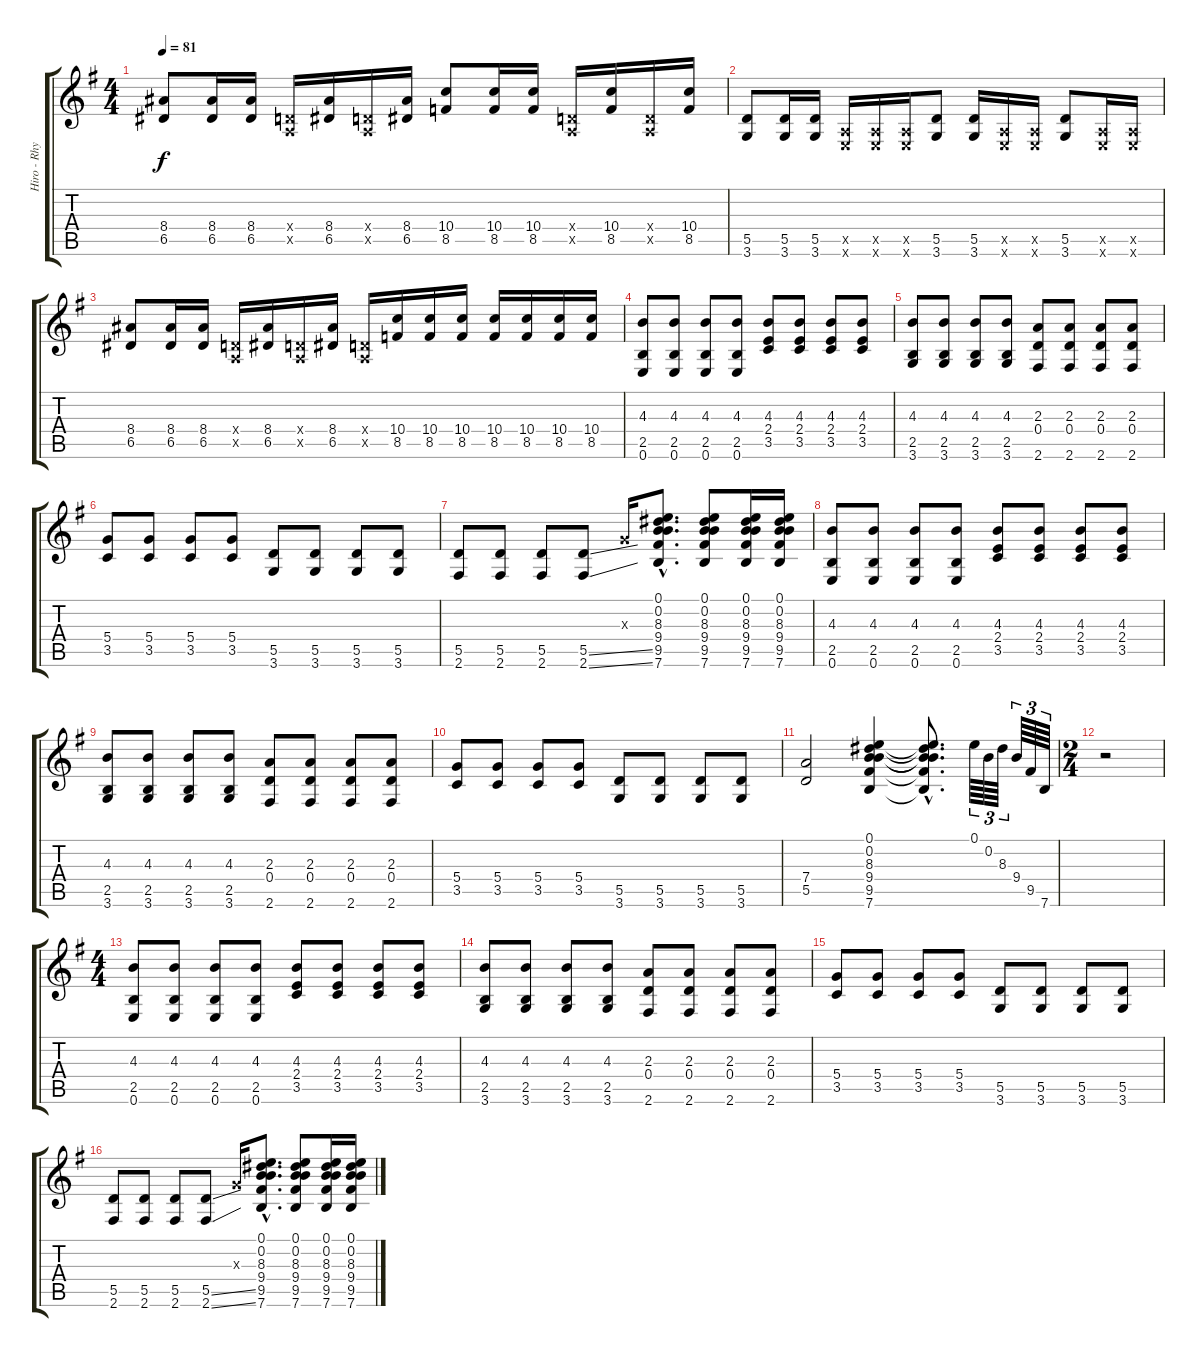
\track ("Hiro - Rhythm Guitar" "Hiro - Rhy") {instrument electricguitarclean}
\staff {score tabs}
\tuning (E4 B3 G3 D3 A2 E2) {hide}
\ts (4 4)
\tempo 81
\clef g2
\ks g
(8.4 6.5).8{dy f} (8.4 6.5).16 (8.4 6.5).16 (0.4{x} 0.5{x}).16 (8.4 6.5).16 (0.4{x} 0.5{x}).16 (8.4 6.5).16 (10.4 8.5).8 (10.4 8.5).16 (10.4 8.5).16 (0.4{x} 0.5{x}).16 (10.4 8.5).16 (0.4{x} 0.5{x}).16 (10.4 8.5).16 |
(5.5 3.6).8 (5.5 3.6).16 (5.5 3.6).16 (0.5{x} 0.6{x}).16 (0.5{x} 0.6{x}).16 (0.5{x} 0.6{x}).16 (5.5 3.6).8 (5.5 3.6).16 (0.5{x} 0.6{x}).16 (0.5{x} 0.6{x}).16 (5.5 3.6).8 (0.5{x} 0.6{x}).16 (0.5{x} 0.6{x}).16 |
(8.4 6.5).8 (8.4 6.5).16 (8.4 6.5).16 (0.4{x} 0.5{x}).16 (8.4 6.5).16 (0.4{x} 0.5{x}).16 (8.4 6.5).16 (0.4{x} 0.5{x}).16 (10.4 8.5).16 (10.4 8.5).16 (10.4 8.5).16 (10.4 8.5).16 (10.4 8.5).16 (10.4 8.5).16 (10.4 8.5).16 |
(4.3 2.5 0.6).8 (4.3 2.5 0.6).8 (4.3 2.5 0.6).8 (4.3 2.5 0.6).8 (4.3 2.4 3.5).8 (4.3 2.4 3.5).8 (4.3 2.4 3.5).8 (4.3 2.4 3.5).8 |
(4.3 2.5 3.6).8 (4.3 2.5 3.6).8 (4.3 2.5 3.6).8 (4.3 2.5 3.6).8 (2.3 0.4 2.6).8 (2.3 0.4 2.6).8 (2.3 0.4 2.6).8 (2.3 0.4 2.6).8 |
(5.4 3.5).8 (5.4 3.5).8 (5.4 3.5).8 (5.4 3.5).8 (5.5 3.6).8 (5.5 3.6).8 (5.5 3.6).8 (5.5 3.6).8 |
(5.5 2.6).8 (5.5 2.6).8 (5.5 2.6).8 (5.5{ss} 2.6{ss}).8 0.3{x}.16 (0.1{hac} 0.2{hac} 8.3{hac} 9.4{hac} 9.5{hac} 7.6{hac}).8{d} (0.1 0.2 8.3 9.4 9.5 7.6).8 (0.1 0.2 8.3 9.4 9.5 7.6).16 (0.1 0.2 8.3 9.4 9.5 7.6).16 |
(4.3 2.5 0.6).8 (4.3 2.5 0.6).8 (4.3 2.5 0.6).8 (4.3 2.5 0.6).8 (4.3 2.4 3.5).8 (4.3 2.4 3.5).8 (4.3 2.4 3.5).8 (4.3 2.4 3.5).8 |
(4.3 2.5 3.6).8 (4.3 2.5 3.6).8 (4.3 2.5 3.6).8 (4.3 2.5 3.6).8 (2.3 0.4 2.6).8 (2.3 0.4 2.6).8 (2.3 0.4 2.6).8 (2.3 0.4 2.6).8 |
(5.4 3.5).8 (5.4 3.5).8 (5.4 3.5).8 (5.4 3.5).8 (5.5 3.6).8 (5.5 3.6).8 (5.5 3.6).8 (5.5 3.6).8 |
(7.4 5.5).2 (0.1 0.2 8.3 9.4 9.5 7.6).4 (0.1{hac t} 0.2{hac t} 8.3{hac t} 9.4{hac t} 9.5{hac t} 7.6{hac t}).8{d} 0.1.64{tu (3 2)} 0.2.64{tu (3 2)} 8.3.64{tu (3 2)} 9.4.64{tu (3 2)} 9.5.64{tu (3 2)} 7.6.64{tu (3 2)} |
\ts (2 4)
r.2 |
\ts (4 4)
(4.3 2.5 0.6).8{instrument distortionguitar} (4.3 2.5 0.6).8 (4.3 2.5 0.6).8 (4.3 2.5 0.6).8 (4.3 2.4 3.5).8 (4.3 2.4 3.5).8 (4.3 2.4 3.5).8 (4.3 2.4 3.5).8 |
(4.3 2.5 3.6).8 (4.3 2.5 3.6).8 (4.3 2.5 3.6).8 (4.3 2.5 3.6).8 (2.3 0.4 2.6).8 (2.3 0.4 2.6).8 (2.3 0.4 2.6).8 (2.3 0.4 2.6).8 |
(5.4 3.5).8 (5.4 3.5).8 (5.4 3.5).8 (5.4 3.5).8 (5.5 3.6).8 (5.5 3.6).8 (5.5 3.6).8 (5.5 3.6).8 |
(5.5 2.6).8 (5.5 2.6).8 (5.5 2.6).8 (5.5{ss} 2.6{ss}).8 0.3{x}.16 (0.1{hac} 0.2{hac} 8.3{hac} 9.4{hac} 9.5{hac} 7.6{hac}).8{d} (0.1 0.2 8.3 9.4 9.5 7.6).8 (0.1 0.2 8.3 9.4 9.5 7.6).16 (0.1 0.2 8.3 9.4 9.5 7.6).16
